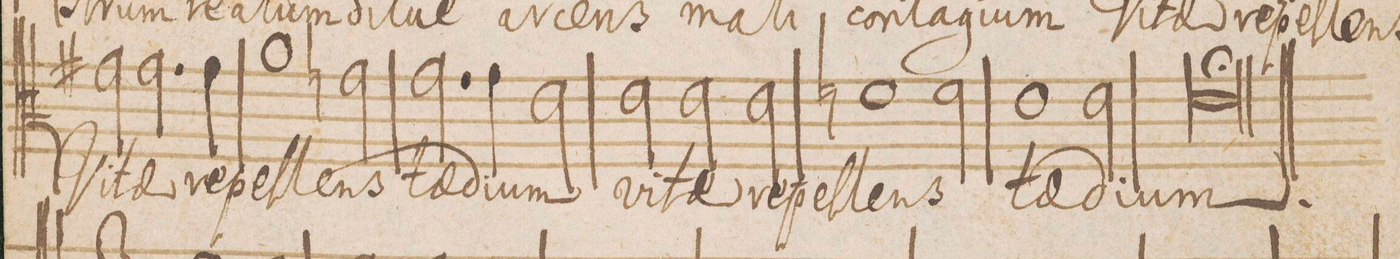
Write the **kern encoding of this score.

**kern	**text	**text
*I"Alto.	*	*
*clefC3	*	*
*k[]	*	*
*M3/2	*	*
2g#X\	Vi-	.
2.g#\	-tae	.
4g#\	re-	.
=31	=31	=31
1a	-pel-	.
2gn\	-lens	.
=32	=32	=32
2.g\	tae-	.
4g\	-di-	.
2e\	-um	.
=33	=33	=33
2e\	vi-	.
2e\	-tae	.
2e\	re-	.
=34	=34	=34
1fn	-pel-	.
2f\	-lens	.
=35	=35	=35
1e	tae-	.
2e\	-di-	.
=36	=36	=36
0e;	-um.	.
=37||	=37||	=37||
*-	*-	*-
